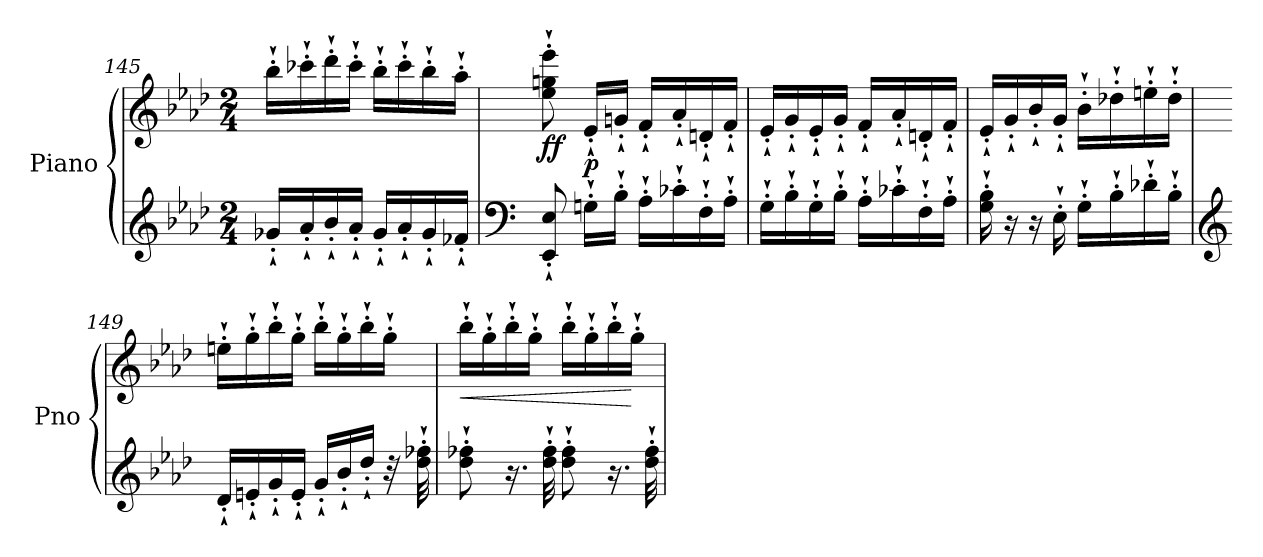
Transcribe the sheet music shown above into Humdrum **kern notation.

**kern	**kern	**dynam
*part1	*part1	*part1
*staff2	*staff1	*staff1/2
*I"Piano	*	*
*I'Pno	*	*
*clefG2	*clefG2	*
*k[b-e-a-d-]	*k[b-e-a-d-]	*
*M2/4	*M2/4	*
=145	=145	=145
16g-X`'/LL	16bb-`'\LL	.
16a-`'/	16ccc-X`'\	.
16b-`'/	16ddd-`'\	.
16a-`'/JJ	16ccc-`'\JJ	.
16g-`'/LL	16bb-`'\LL	.
16a-`'/	16ccc-`'\	.
16g-`'/	16bb-`'\	.
16f-X`'/JJ	16aa-`'\JJ	.
=146	=146	=146
*clefF4	*	*
!	!	!LO:DY:b
8EE-/`' 8E-/`'	8ee-\`' 8ggn\`' 8eee-\`'	ff
!	!	!LO:DY:b
16Gn`'\LL	16e-`'/LL	p
16B-`'\JJ	16gn`'/JJ	.
16A-`'\LL	16f`'/LL	.
16c-X`'\	16a-`'/	.
16F`'\	16dn`'/	.
16A-`'\JJ	16f`'/JJ	.
!!LO:LB:g=z
=147	=147	=147
16G`'\LL	16e-`'/LL	.
16B-`'\	16g`'/	.
16G`'\	16e-`'/	.
16B-`'\JJ	16g`'/JJ	.
16A-`'\LL	16f`'/LL	.
16c-X`'\	16a-`'/	.
16F`'\	16dn`'/	.
16A-`'\JJ	16f`'/JJ	.
!!LO:LB:g=z
=148	=148	=148
!	!	!LO:DY:b
16G\`' 16B-\`'	16e-`'/LL	other-dynamics
16r	16g`'/	.
16r	16b-`'/	.
16E-`'\	16g`'/JJ	.
16G`'\LL	16b-`'\LL	.
16B-`'\	16dd-X`'\	.
16d-X`'\	16een`'\	.
16B-`'\JJ	16dd-`'\JJ	.
=149	=149	=149
*clefG2	*	*
16d-`'/LL	16een`'\LL	.
16en`'/	16gg`'\	.
16g`'/	16bb-`'\	.
16e`'/JJ	16gg`'\JJ	.
16g`'/LL	16bb-`'\LL	.
16b-`'/	16gg`'\	.
16dd-`'/JJ	16bb-`'\	.
32r	16gg`'\JJ	.
32dd-\`' 32ff-X\`'	.	.
=150	=150	=150
!	!	!LO:HP:b
8dd-\`' 8ff-X\`'	16bb-`'\LL	<
.	16gg`'\	.
16.r	16bb-`'\	.
.	16gg`'\JJ	.
32dd-\`' 32ff-\`'	.	.
8dd-\`' 8ff-\`'	16bb-`'\LL	.
.	16gg`'\	.
16.r	16bb-`'\	.
.	16gg`'\JJ	[
32dd-\`' 32ff-\`'	.	.
=	=	=
*-	*-	*-
